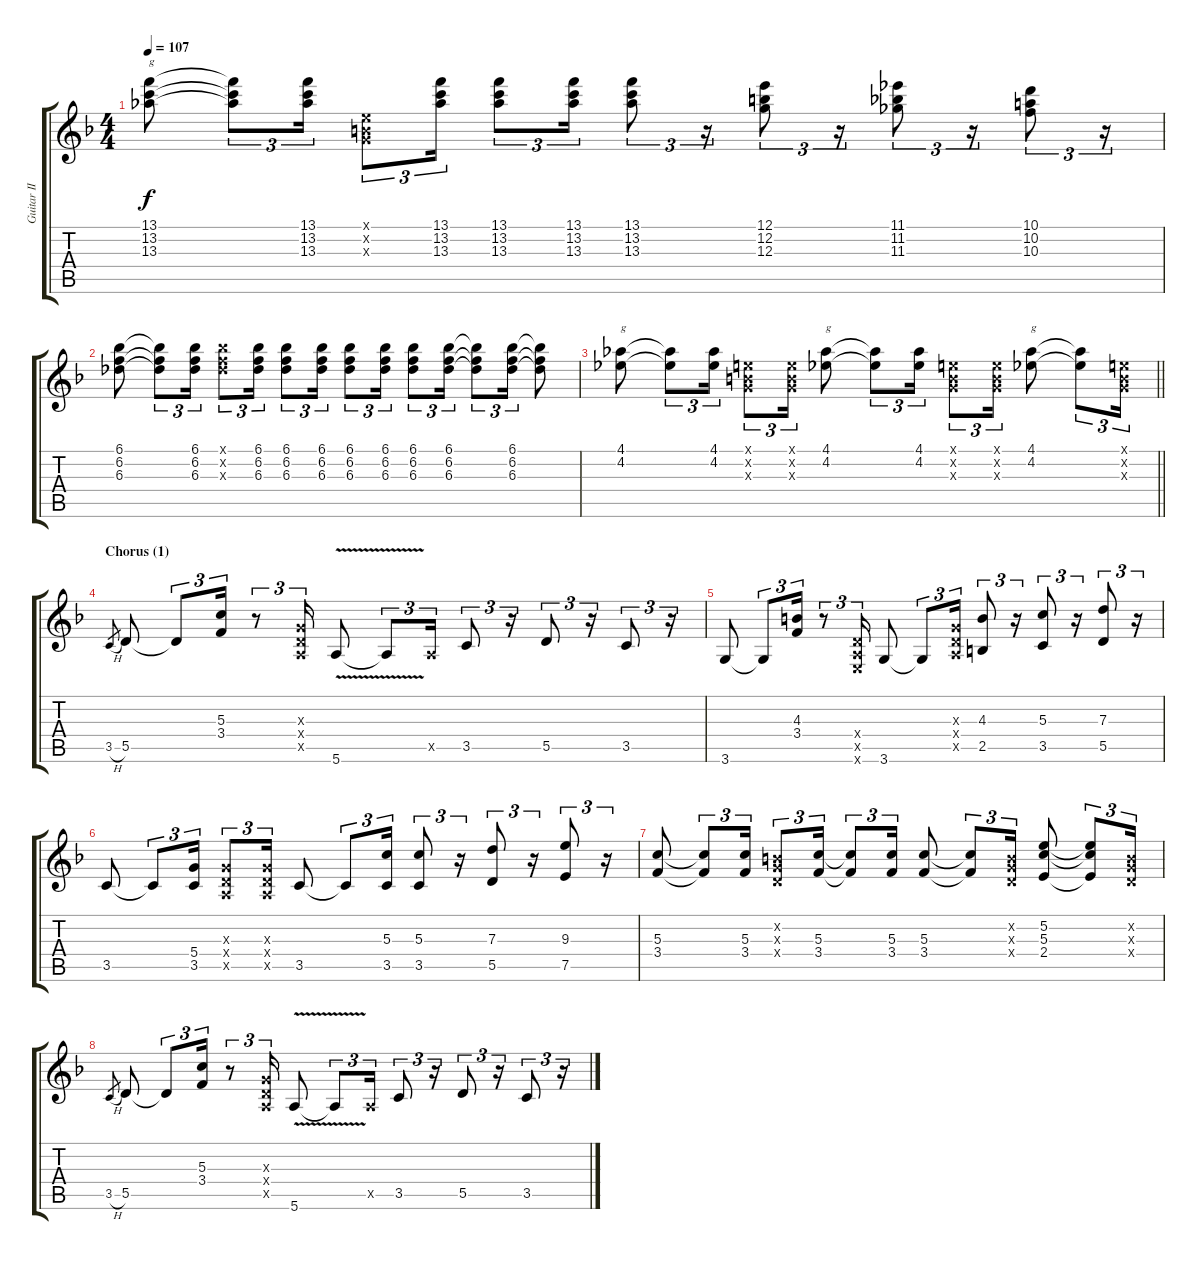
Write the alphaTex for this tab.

\track ("Guitar II (sounding)" "Guitar II ") {instrument distortionguitar}
\staff {score tabs}
\tuning (E4 B3 G3 D3 A2 E2) {hide}
\ts (4 4)
\tempo 107
\clef g2
\ks dminor
(13.1 13.2 13.3).8{txt "g" dy f} (13.1{t} 13.2{t} 13.3{t}).8{tu (3 2)} (13.1 13.2 13.3).16{tu (3 2)} (0.1{x} 0.2{x} 0.3{x}).8{tu (3 2)} (13.1 13.2 13.3).16{tu (3 2)} (13.1 13.2 13.3).8{tu (3 2)} (13.1 13.2 13.3).16{tu (3 2)} (13.1 13.2 13.3).8{tu (3 2)} r.16{tu (3 2)} (12.1 12.2 12.3).8{tu (3 2)} r.16{tu (3 2)} (11.1 11.2 11.3).8{tu (3 2)} r.16{tu (3 2)} (10.1 10.2 10.3).8{tu (3 2)} r.16{tu (3 2)} |
(6.1 6.2 6.3).8 (6.1{t} 6.2{t} 6.3{t}).8{tu (3 2)} (6.1 6.2 6.3).16{tu (3 2)} (6.1{x} 6.2{x} 6.3{x}).8{tu (3 2)} (6.1 6.2 6.3).16{tu (3 2)} (6.1 6.2 6.3).8{tu (3 2)} (6.1 6.2 6.3).16{tu (3 2)} (6.1 6.2 6.3).8{tu (3 2)} (6.1 6.2 6.3).16{tu (3 2)} (6.1 6.2 6.3).8{tu (3 2)} (6.1 6.2 6.3).16{tu (3 2)} (6.1{t} 6.2{t} 6.3{t}).8{tu (3 2)} (6.1 6.2 6.3).16{tu (3 2)} (6.1{t} 6.2{t} 6.3{t}).8 |
\barLineRight lightlight
(4.1 4.2).8{txt "g"} (4.1{t} 4.2{t}).8{tu (3 2)} (4.1 4.2).16{tu (3 2)} (0.1{x} 0.2{x} 0.3{x}).8{tu (3 2)} (0.1{x} 0.2{x} 0.3{x}).16{tu (3 2)} (4.1 4.2).8{txt "g"} (4.1{t} 4.2{t}).8{tu (3 2)} (4.1 4.2).16{tu (3 2)} (0.1{x} 0.2{x} 0.3{x}).8{tu (3 2)} (0.1{x} 0.2{x} 0.3{x}).16{tu (3 2)} (4.1 4.2).8{txt "g"} (4.1{t} 4.2{t}).8{tu (3 2)} (0.1{x} 0.2{x} 0.3{x}).16{tu (3 2)} |
\section ("" "Chorus (1)")
3.5{h}.8{gr} 5.5.8 5.5{t}.8{tu (3 2)} (5.3 3.4).16{tu (3 2)} r.8{tu (3 2)} (0.3{x} 0.4{x} 0.5{x}).16{tu (3 2)} 5.6{v}.8 5.6{t}.8{tu (3 2)} 0.5{x}.16{tu (3 2)} 3.5.8{tu (3 2)} r.16{tu (3 2)} 5.5.8{tu (3 2)} r.16{tu (3 2)} 3.5.8{tu (3 2)} r.16{tu (3 2)} |
3.6.8 3.6{t}.8{tu (3 2)} (4.3 3.4).16{tu (3 2)} r.8{tu (3 2)} (0.4{x} 0.5{x} 0.6{x}).16{tu (3 2)} 3.6.8 3.6{t}.8{tu (3 2)} (0.3{x} 0.4{x} 0.5{x}).16{tu (3 2)} (4.3 2.5).8{tu (3 2)} r.16{tu (3 2)} (5.3 3.5).8{tu (3 2)} r.16{tu (3 2)} (7.3 5.5).8{tu (3 2)} r.16{tu (3 2)} |
3.5.8 3.5{t}.8{tu (3 2)} (5.4 3.5).16{tu (3 2)} (0.3{x} 0.4{x} 0.5{x}).8{tu (3 2)} (0.3{x} 0.4{x} 0.5{x}).16{tu (3 2)} 3.5.8 3.5{t}.8{tu (3 2)} (5.3 3.5).16{tu (3 2)} (5.3 3.5).8{tu (3 2)} r.16{tu (3 2)} (7.3 5.5).8{tu (3 2)} r.16{tu (3 2)} (9.3 7.5).8{tu (3 2)} r.16{tu (3 2)} |
(5.3 3.4).8 (5.3{t} 3.4{t}).8{tu (3 2)} (5.3 3.4).16{tu (3 2)} (0.2{x} 0.3{x} 0.4{x}).8{tu (3 2)} (5.3 3.4).16{tu (3 2)} (5.3{t} 3.4{t}).8{tu (3 2)} (5.3 3.4).16{tu (3 2)} (5.3 3.4).8 (5.3{t} 3.4{t}).8{tu (3 2)} (0.2{x} 0.3{x} 0.4{x}).16{tu (3 2)} (5.2 5.3 2.4).8 (5.2{t} 5.3{t} 2.4{t}).8{tu (3 2)} (0.2{x} 0.3{x} 0.4{x}).16{tu (3 2)} |
3.5{h}.8{gr} 5.5.8 5.5{t}.8{tu (3 2)} (5.3 3.4).16{tu (3 2)} r.8{tu (3 2)} (0.3{x} 0.4{x} 0.5{x}).16{tu (3 2)} 5.6{v}.8 5.6{t}.8{tu (3 2)} 0.5{x}.16{tu (3 2)} 3.5.8{tu (3 2)} r.16{tu (3 2)} 5.5.8{tu (3 2)} r.16{tu (3 2)} 3.5.8{tu (3 2)} r.16{tu (3 2)}
